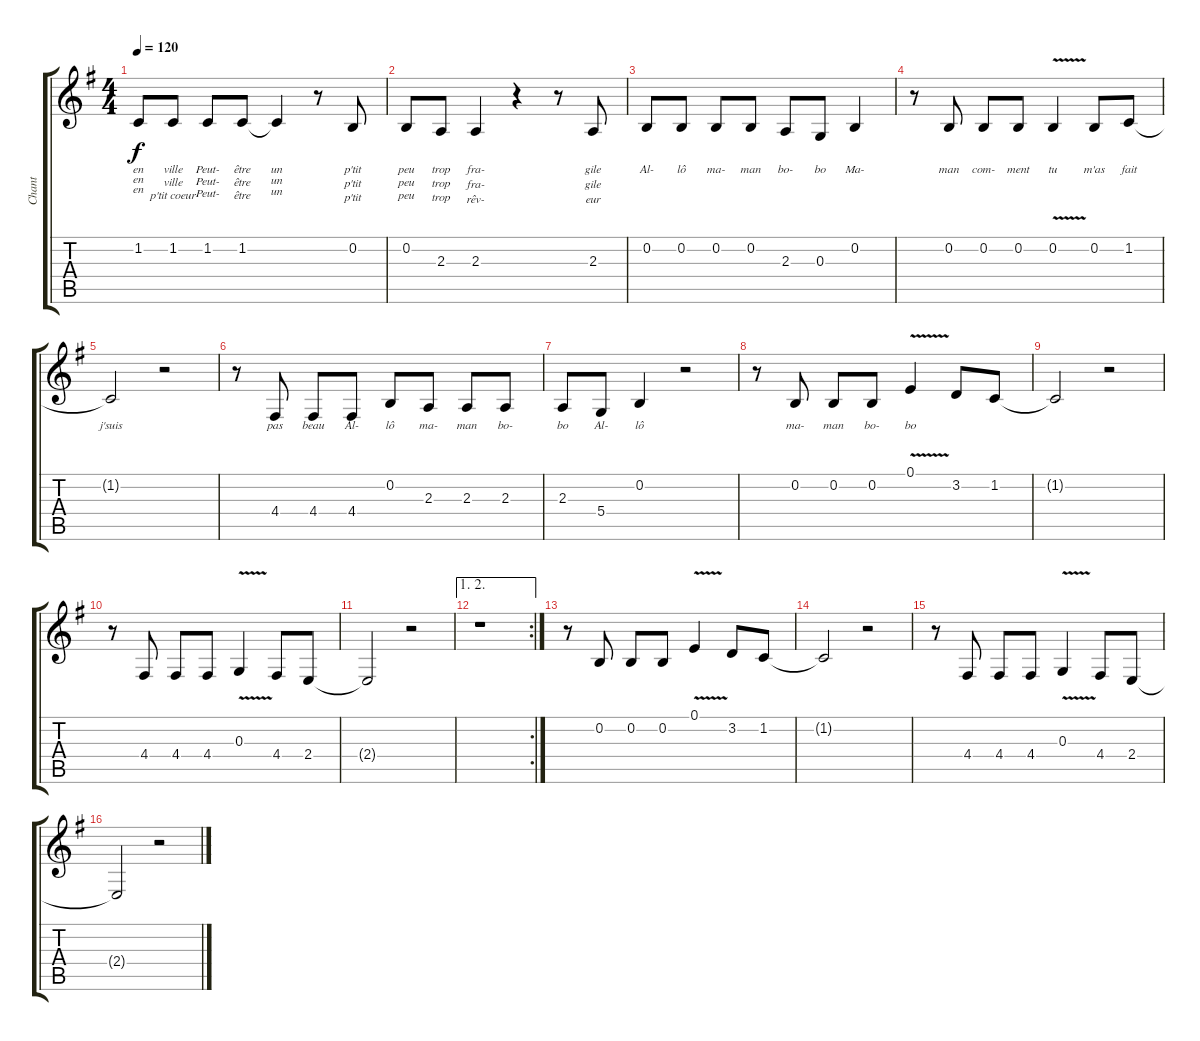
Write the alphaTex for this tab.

\track ("Chant" "Chant") {instrument flute}
\staff {score tabs}
\tuning (E4 B3 G3 D3 A2 E2) {hide}
\ts (4 4)
\tempo 120
\clef g2
\ks g
1.2.8{lyrics (0 "en") lyrics (1 "en") lyrics (2 "en") lyrics (3 "") lyrics (4 "") dy f} 1.2.8{lyrics (0 "ville") lyrics (1 "ville") lyrics (2 "p'tit coeur") lyrics (3 "") lyrics (4 "")} 1.2.8{lyrics (0 "Peut-") lyrics (1 "Peut-") lyrics (2 "Peut-") lyrics (3 "") lyrics (4 "")} 1.2.8{lyrics (0 "être") lyrics (1 "être") lyrics (2 "être") lyrics (3 "") lyrics (4 "")} 1.2{t}.4{lyrics (0 "un") lyrics (1 "un") lyrics (2 "un") lyrics (3 "") lyrics (4 "")} r.8 0.2.8{lyrics (0 "p'tit") lyrics (1 "p'tit") lyrics (2 "p'tit") lyrics (3 "") lyrics (4 "")} |
0.2.8{lyrics (0 "peu") lyrics (1 "peu") lyrics (2 "peu") lyrics (3 "") lyrics (4 "")} 2.3.8{lyrics (0 "trop") lyrics (1 "trop") lyrics (2 "trop") lyrics (3 "") lyrics (4 "")} 2.3.4{lyrics (0 "fra-") lyrics (1 "fra-") lyrics (2 "rêv-") lyrics (3 "") lyrics (4 "")} r.4 r.8 2.3.8{lyrics (0 "gile") lyrics (1 "gile") lyrics (2 "eur") lyrics (3 "") lyrics (4 "")} |
0.2.8{lyrics (0 "Al-") lyrics (1 "") lyrics (2 "") lyrics (3 "") lyrics (4 "")} 0.2.8{lyrics (0 "lô") lyrics (1 "") lyrics (2 "") lyrics (3 "") lyrics (4 "")} 0.2.8{lyrics (0 "ma-") lyrics (1 "") lyrics (2 "") lyrics (3 "") lyrics (4 "")} 0.2.8{lyrics (0 "man") lyrics (1 "") lyrics (2 "") lyrics (3 "") lyrics (4 "")} 2.3.8{lyrics (0 "bo-") lyrics (1 "") lyrics (2 "") lyrics (3 "") lyrics (4 "")} 0.3.8{lyrics (0 "bo") lyrics (1 "") lyrics (2 "") lyrics (3 "") lyrics (4 "")} 0.2.4{lyrics (0 "Ma-") lyrics (1 "") lyrics (2 "") lyrics (3 "") lyrics (4 "")} |
r.8 0.2.8{lyrics (0 "man") lyrics (1 "") lyrics (2 "") lyrics (3 "") lyrics (4 "")} 0.2.8{lyrics (0 "com-") lyrics (1 "") lyrics (2 "") lyrics (3 "") lyrics (4 "")} 0.2.8{lyrics (0 "ment") lyrics (1 "") lyrics (2 "") lyrics (3 "") lyrics (4 "")} 0.2{v}.4{lyrics (0 "tu") lyrics (1 "") lyrics (2 "") lyrics (3 "") lyrics (4 "")} 0.2.8{lyrics (0 "m'as") lyrics (1 "") lyrics (2 "") lyrics (3 "") lyrics (4 "")} 1.2.8{lyrics (0 "fait") lyrics (1 "") lyrics (2 "") lyrics (3 "") lyrics (4 "")} |
1.2{t}.2{lyrics (0 "j'suis") lyrics (1 "") lyrics (2 "") lyrics (3 "") lyrics (4 "")} r.2 |
r.8 4.4.8{lyrics (0 "pas") lyrics (1 "") lyrics (2 "") lyrics (3 "") lyrics (4 "")} 4.4.8{lyrics (0 "beau") lyrics (1 "") lyrics (2 "") lyrics (3 "") lyrics (4 "")} 4.4.8{lyrics (0 "Al-") lyrics (1 "") lyrics (2 "") lyrics (3 "") lyrics (4 "")} 0.2.8{lyrics (0 "lô") lyrics (1 "") lyrics (2 "") lyrics (3 "") lyrics (4 "")} 2.3.8{lyrics (0 "ma-") lyrics (1 "") lyrics (2 "") lyrics (3 "") lyrics (4 "")} 2.3.8{lyrics (0 "man") lyrics (1 "") lyrics (2 "") lyrics (3 "") lyrics (4 "")} 2.3.8{lyrics (0 "bo-") lyrics (1 "") lyrics (2 "") lyrics (3 "") lyrics (4 "")} |
2.3.8{lyrics (0 "bo") lyrics (1 "") lyrics (2 "") lyrics (3 "") lyrics (4 "")} 5.4.8{lyrics (0 "Al-") lyrics (1 "") lyrics (2 "") lyrics (3 "") lyrics (4 "")} 0.2.4{lyrics (0 "lô") lyrics (1 "") lyrics (2 "") lyrics (3 "") lyrics (4 "")} r.2 |
r.8 0.2.8{lyrics (0 "ma-") lyrics (1 "") lyrics (2 "") lyrics (3 "") lyrics (4 "")} 0.2.8{lyrics (0 "man") lyrics (1 "") lyrics (2 "") lyrics (3 "") lyrics (4 "")} 0.2.8{lyrics (0 "bo-") lyrics (1 "") lyrics (2 "") lyrics (3 "") lyrics (4 "")} 0.1{v}.4{lyrics (0 "bo") lyrics (1 "") lyrics (2 "") lyrics (3 "") lyrics (4 "")} 3.2.8 1.2.8 |
1.2{t}.2 r.2 |
r.8 4.4.8 4.4.8 4.4.8 0.3{v}.4 4.4.8 2.4.8 |
2.4{t}.2 r.2 |
\ae (1 2)
\rc 2
r.1 |
r.8 0.2.8 0.2.8 0.2.8 0.1{v}.4 3.2.8 1.2.8 |
1.2{t}.2 r.2 |
r.8 4.4.8 4.4.8 4.4.8 0.3{v}.4 4.4.8 2.4.8 |
2.4{t}.2 r.2
